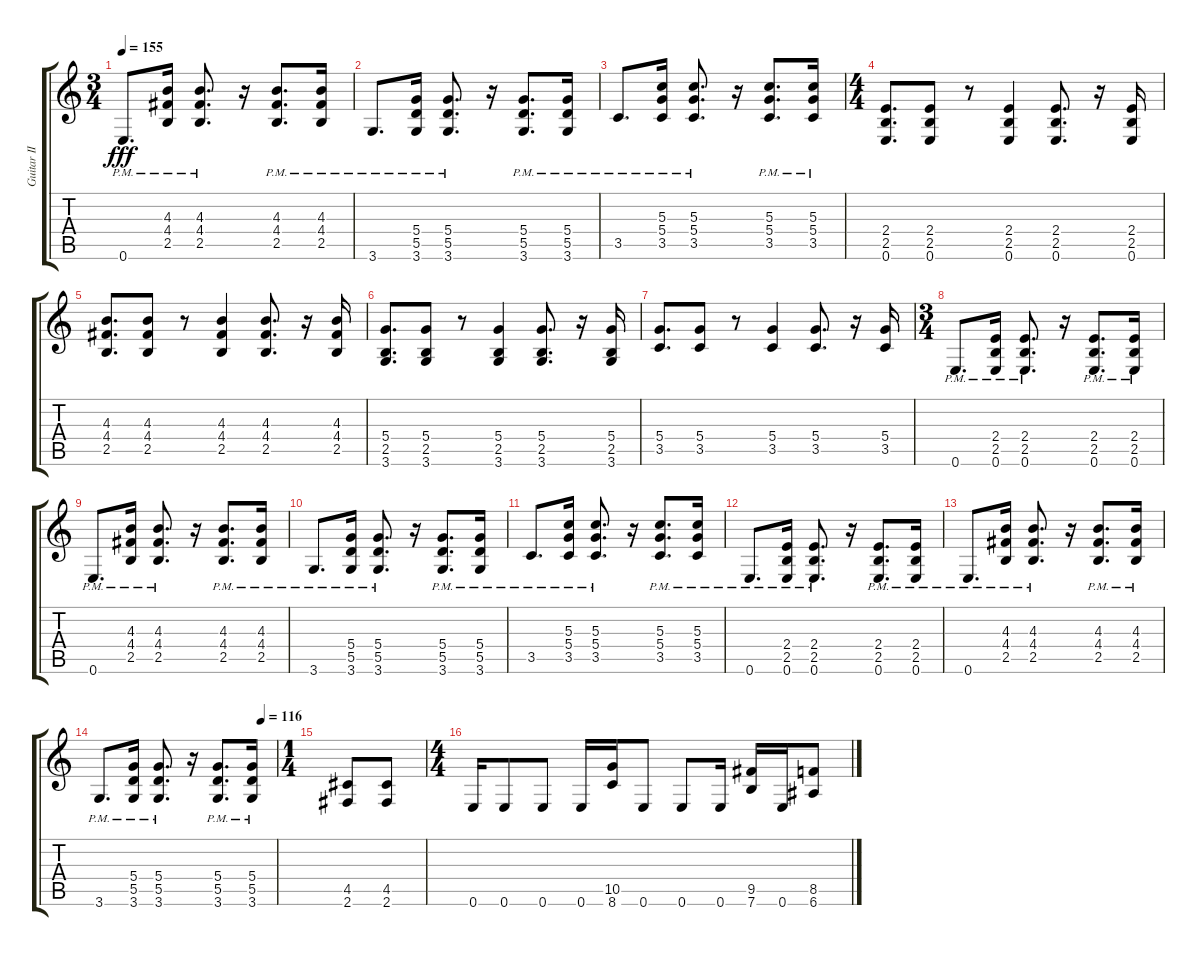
\track ("Guitar II" "Guitar II") {instrument distortionguitar}
\staff {score tabs}
\tuning (E4 B3 G3 D3 A2 E2) {hide}
\ts (3 4)
\tempo 155
\clef g2
\ks c
0.6{pm}.8{d dy fff} (4.3{pm} 4.4{pm} 2.5{pm}).16 (4.3{pm} 4.4{pm} 2.5{pm}).8{d} r.16 (4.3{pm} 4.4{pm} 2.5{pm}).8{d} (4.3{pm} 4.4{pm} 2.5{pm}).16 |
3.6{pm}.8{d} (5.4{pm} 5.5{pm} 3.6{pm}).16 (5.4{pm} 5.5{pm} 3.6{pm}).8{d} r.16 (5.4{pm} 5.5{pm} 3.6{pm}).8{d} (5.4{pm} 5.5{pm} 3.6{pm}).16 |
3.5{pm}.8{d} (5.3{pm} 5.4{pm} 3.5{pm}).16 (5.3{pm} 5.4{pm} 3.5{pm}).8{d} r.16 (5.3{pm} 5.4{pm} 3.5{pm}).8{d} (5.3{pm} 5.4{pm} 3.5{pm}).16 |
\ts (4 4)
(2.4 2.5 0.6).8{d} (2.4 2.5 0.6).8 r.8 (2.4 2.5 0.6).4 (2.4 2.5 0.6).8{d} r.16 (2.4 2.5 0.6).16 |
(4.3 4.4 2.5).8{d} (4.3 4.4 2.5).8 r.8 (4.3 4.4 2.5).4 (4.3 4.4 2.5).8{d} r.16 (4.3 4.4 2.5).16 |
(5.4 2.5 3.6).8{d} (5.4 2.5 3.6).8 r.8 (5.4 2.5 3.6).4 (5.4 2.5 3.6).8{d} r.16 (5.4 2.5 3.6).16 |
(5.4 3.5).8{d} (5.4 3.5).8 r.8 (5.4 3.5).4 (5.4 3.5).8{d} r.16 (5.4 3.5).16 |
\ts (3 4)
0.6{pm}.8{d} (2.4{pm} 2.5{pm} 0.6{pm}).16 (2.4{pm} 2.5{pm} 0.6{pm}).8{d} r.16 (2.4{pm} 2.5{pm} 0.6{pm}).8{d} (2.4{pm} 2.5{pm} 0.6{pm}).16 |
0.6{pm}.8{d} (4.3{pm} 4.4{pm} 2.5{pm}).16 (4.3{pm} 4.4{pm} 2.5{pm}).8{d} r.16 (4.3{pm} 4.4{pm} 2.5{pm}).8{d} (4.3{pm} 4.4{pm} 2.5{pm}).16 |
3.6{pm}.8{d} (5.4{pm} 5.5{pm} 3.6{pm}).16 (5.4{pm} 5.5{pm} 3.6{pm}).8{d} r.16 (5.4{pm} 5.5{pm} 3.6{pm}).8{d} (5.4{pm} 5.5{pm} 3.6{pm}).16 |
3.5{pm}.8{d} (5.3{pm} 5.4{pm} 3.5{pm}).16 (5.3{pm} 5.4{pm} 3.5{pm}).8{d} r.16 (5.3{pm} 5.4{pm} 3.5{pm}).8{d} (5.3{pm} 5.4{pm} 3.5{pm}).16 |
0.6{pm}.8{d} (2.4{pm} 2.5{pm} 0.6{pm}).16 (2.4{pm} 2.5{pm} 0.6{pm}).8{d} r.16 (2.4{pm} 2.5{pm} 0.6{pm}).8{d} (2.4{pm} 2.5{pm} 0.6{pm}).16 |
0.6{pm}.8{d} (4.3{pm} 4.4{pm} 2.5{pm}).16 (4.3{pm} 4.4{pm} 2.5{pm}).8{d} r.16 (4.3{pm} 4.4{pm} 2.5{pm}).8{d} (4.3{pm} 4.4{pm} 2.5{pm}).16 |
\tempo (116 0.9166666666666666)
3.6{pm}.8{d} (5.4{pm} 5.5{pm} 3.6{pm}).16 (5.4{pm} 5.5{pm} 3.6{pm}).8{d} r.16 (5.4{pm} 5.5{pm} 3.6{pm}).8{d} (5.4{pm} 5.5{pm} 3.6{pm}).16 |
\ts (1 4)
(4.5 2.6).8 (4.5 2.6).8 |
\ts (4 4)
0.6.16 0.6.8 0.6.8 0.6.16 (10.5 8.6).16 0.6.8 0.6.8 0.6.16 (9.5 7.6).16 0.6.16 (8.5 6.6).8
